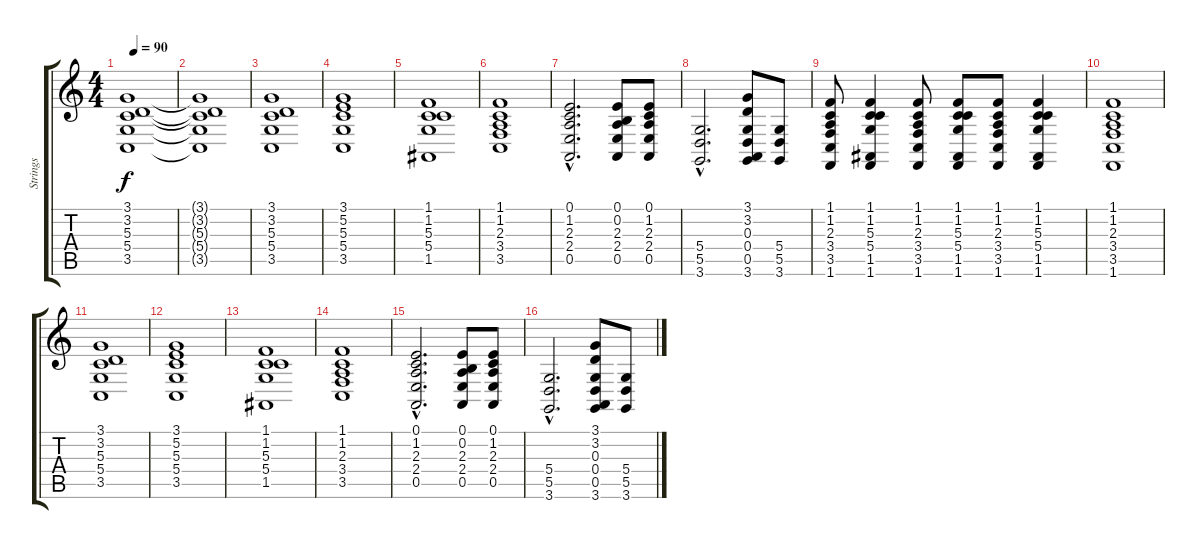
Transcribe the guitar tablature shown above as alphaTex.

\track ("Strings" "Strings") {instrument trombone}
\staff {score tabs}
\tuning (E4 B3 G3 D3 A2 E2) {hide}
\ts (4 4)
\tempo 90
\clef g2
\ks c
(3.1 3.2 5.3 5.4 3.5).1{dy f} |
(3.1{t} 3.2{t} 5.3{t} 5.4{t} 3.5{t}).1 |
(3.1 3.2 5.3 5.4 3.5).1 |
(3.1 5.2 5.3 5.4 3.5).1 |
(1.1 1.2 5.3 5.4 1.5).1 |
(1.1 1.2 2.3 3.4 3.5).1 |
(0.1{hac} 1.2{hac} 2.3{hac} 2.4{hac} 0.5{hac}).2{d} (0.1 0.2 2.3 2.4 0.5).8 (0.1 1.2 2.3 2.4 0.5).8 |
(5.4{hac} 5.5{hac} 3.6{hac}).2{d} (3.1 3.2 0.3 0.4 0.5 3.6).8 (5.4 5.5 3.6).8 |
(1.1 1.2 2.3 3.4 3.5 1.6).8 (1.1 1.2 5.3 5.4 1.5 1.6).4 (1.1 1.2 2.3 3.4 3.5 1.6).8 (1.1 1.2 5.3 5.4 1.5 1.6).8 (1.1 1.2 2.3 3.4 3.5 1.6).8 (1.1 1.2 5.3 5.4 1.5 1.6).4 |
(1.1 1.2 2.3 3.4 3.5 1.6).1 |
(3.1 3.2 5.3 5.4 3.5).1 |
(3.1 5.2 5.3 5.4 3.5).1 |
(1.1 1.2 5.3 5.4 1.5).1 |
(1.1 1.2 2.3 3.4 3.5).1 |
(0.1{hac} 1.2{hac} 2.3{hac} 2.4{hac} 0.5{hac}).2{d} (0.1 0.2 2.3 2.4 0.5).8 (0.1 1.2 2.3 2.4 0.5).8 |
(5.4{hac} 5.5{hac} 3.6{hac}).2{d} (3.1 3.2 0.3 0.4 0.5 3.6).8 (5.4 5.5 3.6).8
